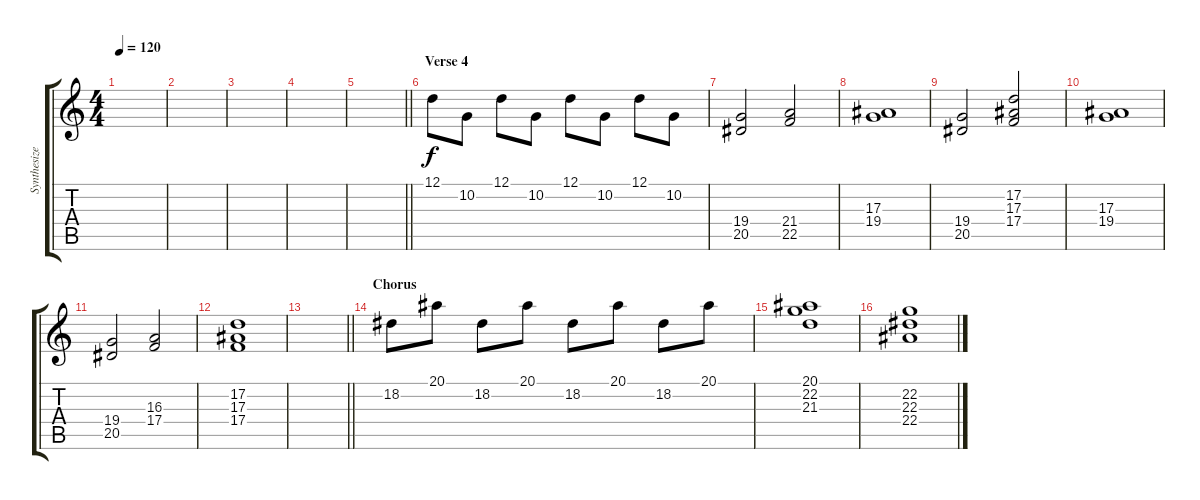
\track ("Synthesizer high" "Synthesize") {instrument stringensemble1}
\staff {score tabs}
\tuning (D4 A3 F3 C3 G2 D2) {hide}
\ts (4 4)
\tempo 120
\clef g2
\ks c
|
|
|
|
\barLineRight lightlight
|
\section ("" "Verse 4")
12.1.8 10.2.8 12.1.8 10.2.8 12.1.8 10.2.8 12.1.8 10.2.8 |
(19.4 20.5).2{volume 6} (21.4 22.5).2 |
(17.3 19.4).1 |
(19.4 20.5).2 (17.2 17.3 17.4).2 |
(17.3 19.4).1 |
(19.4 20.5).2 (16.3 17.4).2 |
(17.2 17.3 17.4).1 |
\barLineRight lightlight
|
\section ("" "Chorus")
18.2.8{volume 7} 20.1.8 18.2.8 20.1.8 18.2.8 20.1.8 18.2.8 20.1.8 |
(20.1 22.2 21.3).1 |
(22.2 22.3 22.4).1
